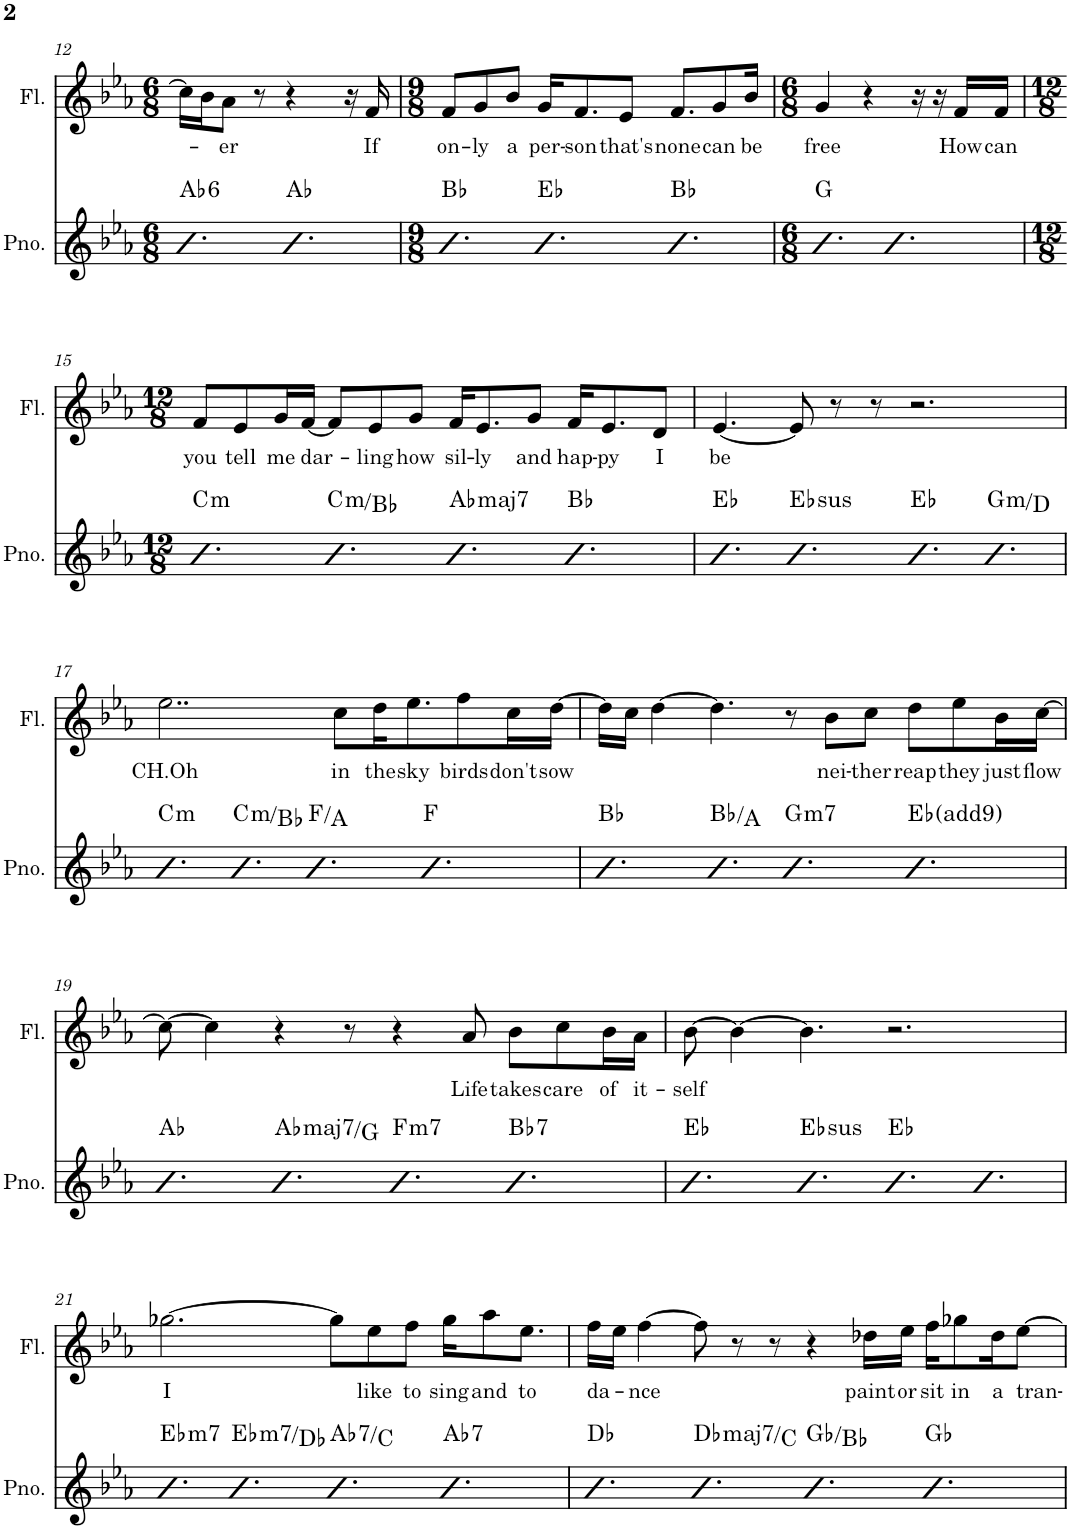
**kern	**harte	**kern	**text
*part2	*part2	*part1	*part1
*staff2	*	*staff1	*staff1
*I"Piano	*	*I"Flute	*
*I'Pno.	*	*I'Fl.	*
!!LO:PB:g=z
*clefG2	*	*clefG2	*
*k[b-e-a-]	*	*k[b-e-a-]	*
*M6/8	*	*M6/8	*
=12	=12	=12	=12
!	!LO:H:kt=6	!	!
4.b-	Ab:maj6	16cc\LL]	.
.	.	16b-\J	.
!	!	!	!LO:LY:b
.	.	8a-\J	-er
.	.	8r	.
4.b-	Ab:maj	4r	.
.	.	16r	.
!	!	!	!LO:LY:b
.	.	16f/	If
=13	=13	=13	=13
*M9/8	*	*M9/8	*
!	!	!	!LO:LY:b
4.b-	Bb:maj	8f/L	on-
!	!	!	!LO:LY:b
.	.	8g/	-ly
!	!	!	!LO:LY:b
.	.	8b-/J	a
!	!	!	!LO:LY:b
4.b-	Eb:maj	16g/KL	per-
!	!	!	!LO:LY:b
.	.	8.f/	-son
!	!	!	!LO:LY:b
.	.	8e-/J	that's
!	!	!	!LO:LY:b
4.b-	Bb:maj	8.f/L	none
!	!	!	!LO:LY:b
.	.	8g/	can
!	!	!	!LO:LY:b
.	.	16b-/Jk	be
=14	=14	=14	=14
*M6/8	*	*M6/8	*
!	!	!	!LO:LY:b
4.b-	G:maj	4g/	free
.	.	4r	.
4.b-	.	.	.
.	.	16r	.
.	.	16r	.
!	!	!	!LO:LY:b
.	.	16f/LL	How
!	!	!	!LO:LY:b
.	.	16f/JJ	can
!!LO:LB:g=z
=15	=15	=15	=15
*M12/8	*	*M12/8	*
!	!LO:H:kt=m	!	!LO:LY:b
4.b-	C:min	8f/L	you
!	!	!	!LO:LY:b
.	.	8e-/	tell
!	!	!	!LO:LY:b
.	.	16g/L	me
!	!	!	!LO:LY:b
.	.	[16f/JJ	dar-
!	!LO:H:kt=m	!	!
4.b-	C:min/b7	8f/L]	.
!	!	!	!LO:LY:b
.	.	8e-/	-ling
!	!	!	!LO:LY:b
.	.	8g/J	how
!	!LO:H:kt=maj7	!	!LO:LY:b
4.b-	Ab:maj7	16f/KL	sil-
!	!	!	!LO:LY:b
.	.	8.e-/	-ly
!	!	!	!LO:LY:b
.	.	8g/J	and
!	!	!	!LO:LY:b
4.b-	Bb:maj	16f/KL	hap-
!	!	!	!LO:LY:b
.	.	8.e-/	-py
!	!	!	!LO:LY:b
.	.	8d/J	I
=16	=16	=16	=16
!	!	!	!LO:LY:b
4.b-	Eb:maj	[4.e-/	be
!	!LO:H:kt=sus	!	!
4.b-	Eb:sus4	8e-/]	.
.	.	8r	.
.	.	8r	.
4.b-	Eb:maj	2.r	.
!	!LO:H:kt=m	!	!
4.b-	G:min/5	.	.
!!LO:LB:g=z
=17	=17	=17	=17
!	!LO:H:kt=m	!	!LO:LY:b
4.b-	C:min	2..ee-\	CH.Oh
!	!LO:H:kt=m	!	!
4.b-	C:min/b7	.	.
4.b-	F:maj/3	.	.
!	!	!	!LO:LY:b
.	.	8cc\L	in
!	!	!	!LO:LY:b
.	.	16dd\K	the
!	!	!	!LO:LY:b
.	.	8.ee-\	sky
4.b-	F:maj	.	.
!	!	!	!LO:LY:b
.	.	8ff\	birds
!	!	!	!LO:LY:b
.	.	16cc\L	don't
!	!	!	!LO:LY:b
.	.	[16dd\JJ	sow
=18	=18	=18	=18
4.b-	Bb:maj	16dd\LL]	.
.	.	16cc\JJ	.
.	.	[4dd\	.
4.b-	Bb:maj/7	4.dd\]	.
!	!LO:H:kt=m7	!	!
4.b-	G:min7	8r	.
!	!	!	!LO:LY:b
.	.	8b-\L	nei-
!	!	!	!LO:LY:b
.	.	8cc\J	-ther
!	!	!	!LO:LY:b
4.b-	Eb:maj(9)	8dd\L	reap
!	!	!	!LO:LY:b
.	.	8ee-\	they
!	!	!	!LO:LY:b
.	.	16b-\L	just
!	!	!	!LO:LY:b
.	.	[16cc\JJ	flow
!!LO:LB:g=z
=19	=19	=19	=19
4.b-	Ab:maj	8cc\_	.
.	.	4cc\]	.
!	!LO:H:kt=maj7	!	!
4.b-	Ab:maj7/7	4r	.
.	.	8r	.
!	!LO:H:kt=m7	!	!
4.b-	F:min7	4r	.
!	!	!	!LO:LY:b
.	.	8a-/	Life
!	!LO:H:kt=7	!	!LO:LY:b
4.b-	Bb:7	8b-\L	takes
!	!	!	!LO:LY:b
.	.	8cc\	care
!	!	!	!LO:LY:b
.	.	16b-\L	of
!	!	!	!LO:LY:b
.	.	16a-\JJ	it-
=20	=20	=20	=20
!	!	!	!LO:LY:b
4.b-	Eb:maj	[8b-\	-self
.	.	4b-\_	.
!	!LO:H:kt=sus	!	!
4.b-	Eb:sus4	4.b-\]	.
4.b-	Eb:maj	2.r	.
4.b-	.	.	.
!!LO:LB:g=z
=21	=21	=21	=21
!	!LO:H:kt=m7	!	!LO:LY:b
4.b-	Eb:min7	[2.gg-X\	I
!	!LO:H:kt=m7	!	!
4.b-	Eb:min7/b7	.	.
!	!LO:H:kt=7	!	!
4.b-	Ab:7/3	8gg-\L]	.
!	!	!	!LO:LY:b
.	.	8ee-\	like
!	!	!	!LO:LY:b
.	.	8ff\J	to
!	!LO:H:kt=7	!	!LO:LY:b
4.b-	Ab:7	16gg-\KL	sing
!	!	!	!LO:LY:b
.	.	8aa-\	and
!	!	!	!LO:LY:b
.	.	8.ee-\J	to
=22	=22	=22	=22
!	!	!	!LO:LY:b
4.b-	Db:maj	16ff\LL	da-
.	.	16ee-\JJ	.
!	!	!	!LO:LY:b
.	.	[4ff\	-nce
!	!LO:H:kt=maj7	!	!
4.b-	Db:maj7/7	8ff\]	.
.	.	8r	.
.	.	8r	.
4.b-	Gb:maj/3	4r	.
!	!	!	!LO:LY:b
.	.	16dd-X\LL	paint
!	!	!	!LO:LY:b
.	.	16ee-\JJ	or
!	!	!	!LO:LY:b
4.b-	Gb:maj	16ff\KL	sit
!	!	!	!LO:LY:b
.	.	8gg-X\	in
!	!	!	!LO:LY:b
.	.	16dd-\K	a
!	!	!	!LO:LY:b
.	.	[8ee-\J	tran-
=	=	=	=
*-	*-	*-	*-
